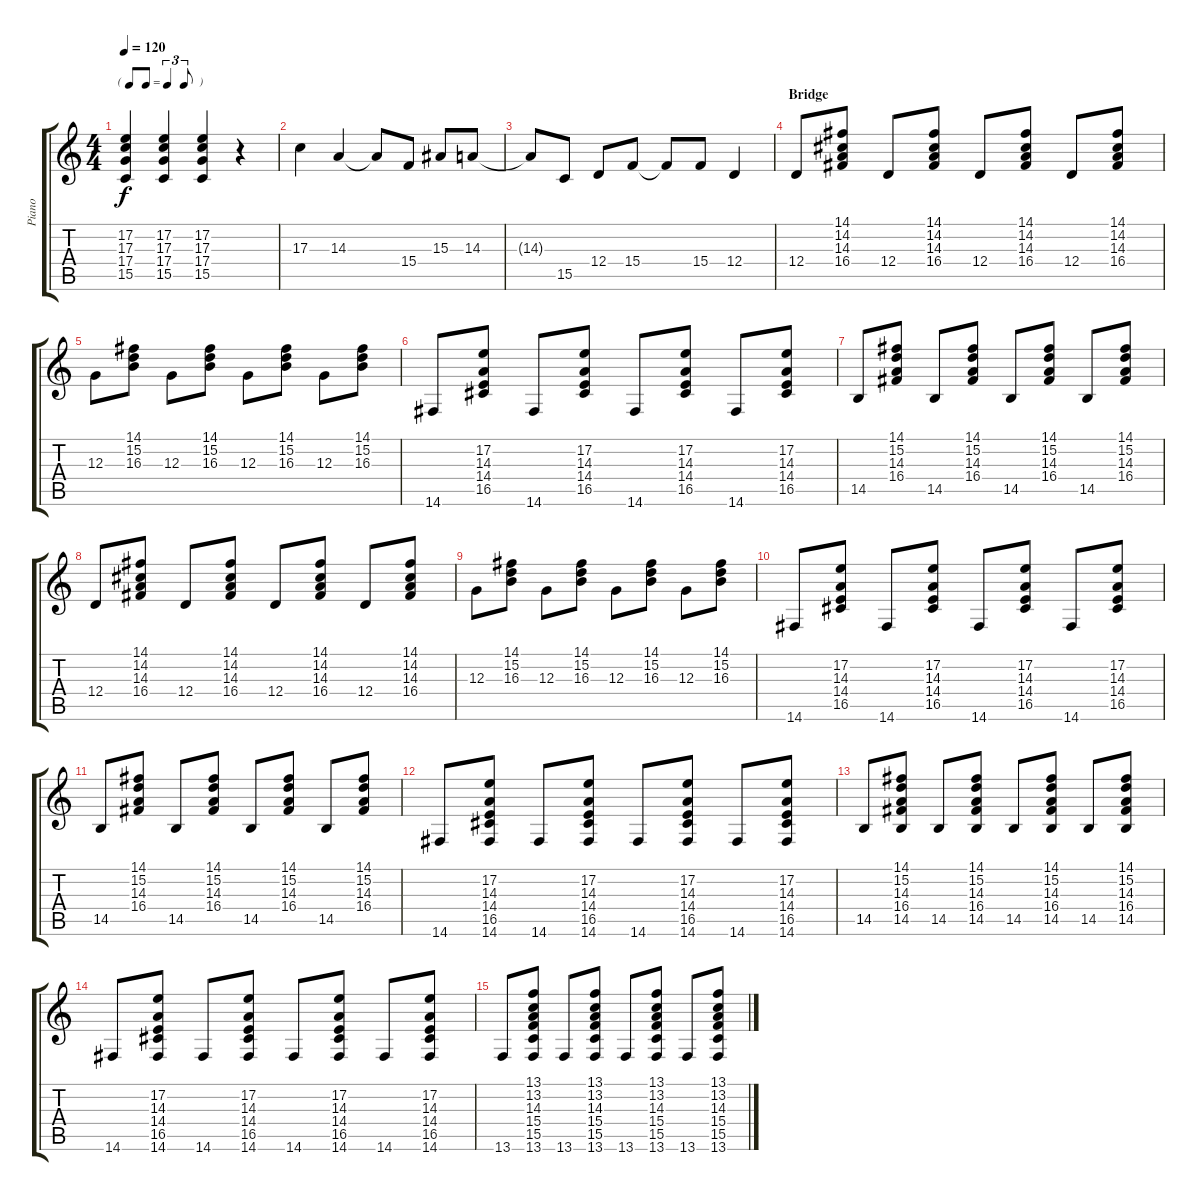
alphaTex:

\track ("Piano" "Piano") {instrument acousticgrandpiano}
\staff {score tabs}
\tuning (E4 B3 G3 D3 A2 E2) {hide}
\ts (4 4)
\tf triplet8th
\tempo 120
\clef g2
\ks c
(17.2 17.3 17.4 15.5).4{dy f} (17.2 17.3 17.4 15.5).4 (17.2 17.3 17.4 15.5).4 r.4 |
17.3.4 14.3.4 14.3{t}.8 15.4.8 15.3.8 14.3.8 |
14.3{t}.8 15.5.8 12.4.8 15.4.8 15.4{t}.8 15.4.8 12.4.4 |
\section ("" "Bridge")
12.4.8 (14.1 14.2 14.3 16.4).8{volume 13} 12.4.8 (14.1 14.2 14.3 16.4).8 12.4.8 (14.1 14.2 14.3 16.4).8 12.4.8 (14.1 14.2 14.3 16.4).8 |
12.3.8 (14.1 15.2 16.3).8 12.3.8 (14.1 15.2 16.3).8 12.3.8 (14.1 15.2 16.3).8 12.3.8 (14.1 15.2 16.3).8 |
14.6.8 (17.2 14.3 14.4 16.5).8 14.6.8 (17.2 14.3 14.4 16.5).8 14.6.8 (17.2 14.3 14.4 16.5).8 14.6.8 (17.2 14.3 14.4 16.5).8 |
14.5.8 (14.1 15.2 14.3 16.4).8 14.5.8 (14.1 15.2 14.3 16.4).8 14.5.8 (14.1 15.2 14.3 16.4).8 14.5.8 (14.1 15.2 14.3 16.4).8 |
12.4.8 (14.1 14.2 14.3 16.4).8 12.4.8 (14.1 14.2 14.3 16.4).8 12.4.8 (14.1 14.2 14.3 16.4).8 12.4.8 (14.1 14.2 14.3 16.4).8 |
12.3.8 (14.1 15.2 16.3).8 12.3.8 (14.1 15.2 16.3).8 12.3.8 (14.1 15.2 16.3).8 12.3.8 (14.1 15.2 16.3).8 |
14.6.8 (17.2 14.3 14.4 16.5).8 14.6.8 (17.2 14.3 14.4 16.5).8 14.6.8 (17.2 14.3 14.4 16.5).8 14.6.8 (17.2 14.3 14.4 16.5).8 |
14.5.8 (14.1 15.2 14.3 16.4).8 14.5.8 (14.1 15.2 14.3 16.4).8 14.5.8 (14.1 15.2 14.3 16.4).8 14.5.8 (14.1 15.2 14.3 16.4).8 |
14.6.8 (17.2 14.3 14.4 16.5 14.6).8 14.6.8 (17.2 14.3 14.4 16.5 14.6).8 14.6.8 (17.2 14.3 14.4 16.5 14.6).8 14.6.8 (17.2 14.3 14.4 16.5 14.6).8 |
14.5.8 (14.1 15.2 14.3 16.4 14.5).8 14.5.8 (14.1 15.2 14.3 16.4 14.5).8 14.5.8 (14.1 15.2 14.3 16.4 14.5).8 14.5.8 (14.1 15.2 14.3 16.4 14.5).8 |
14.6.8 (17.2 14.3 14.4 16.5 14.6).8 14.6.8 (17.2 14.3 14.4 16.5 14.6).8 14.6.8 (17.2 14.3 14.4 16.5 14.6).8 14.6.8 (17.2 14.3 14.4 16.5 14.6).8 |
13.6.8 (13.1 13.2 14.3 15.4 15.5 13.6).8 13.6.8 (13.1 13.2 14.3 15.4 15.5 13.6).8 13.6.8 (13.1 13.2 14.3 15.4 15.5 13.6).8 13.6.8 (13.1 13.2 14.3 15.4 15.5 13.6).8
